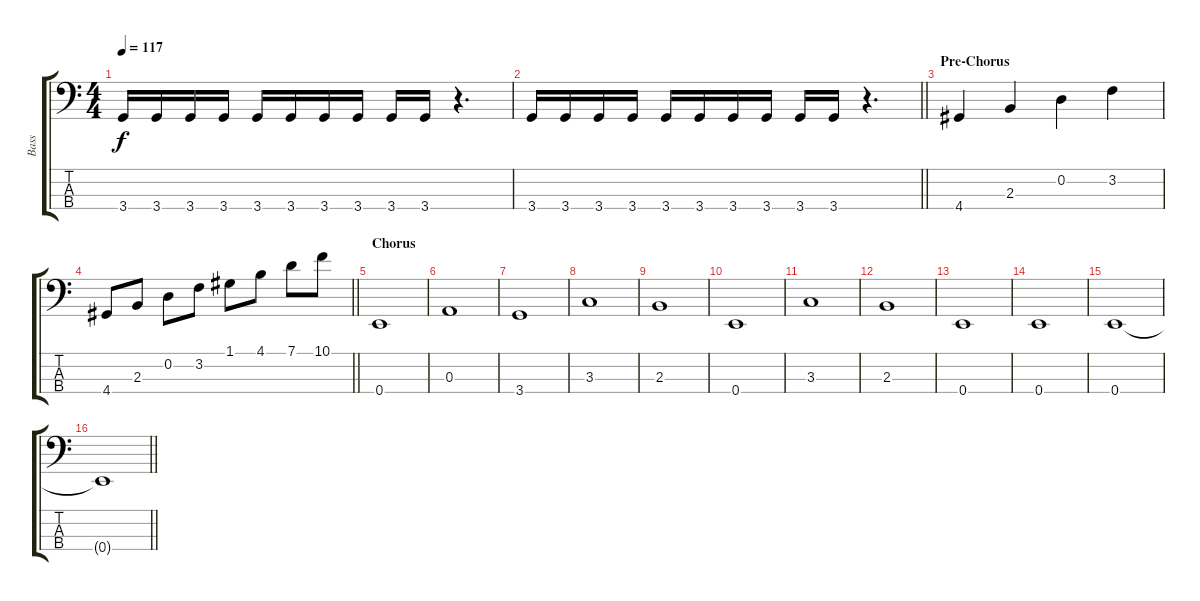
\track ("Bass" "Bass") {instrument electricbassfinger}
\staff {score tabs}
\tuning (G2 D2 A1 E1) {hide}
\ts (4 4)
\tempo 117
\clef f4
\ks c
3.4.16{dy f} 3.4.16 3.4.16 3.4.16 3.4.16 3.4.16 3.4.16 3.4.16 3.4.16 3.4.16 r.4{d} |
\barLineRight lightlight
3.4.16 3.4.16 3.4.16 3.4.16 3.4.16 3.4.16 3.4.16 3.4.16 3.4.16 3.4.16 r.4{d} |
\section ("" "Pre-Chorus")
4.4.4{instrument electricbasspick} 2.3.4 0.2.4 3.2.4 |
\barLineRight lightlight
4.4.8 2.3.8 0.2.8 3.2.8 1.1.8 4.1.8 7.1.8 10.1.8 |
\section ("" "Chorus")
0.4.1 |
0.3.1 |
3.4.1 |
3.3.1 |
2.3.1 |
0.4.1 |
3.3.1 |
2.3.1 |
0.4.1 |
0.4.1 |
0.4.1 |
\barLineRight lightlight
0.4{t}.1
